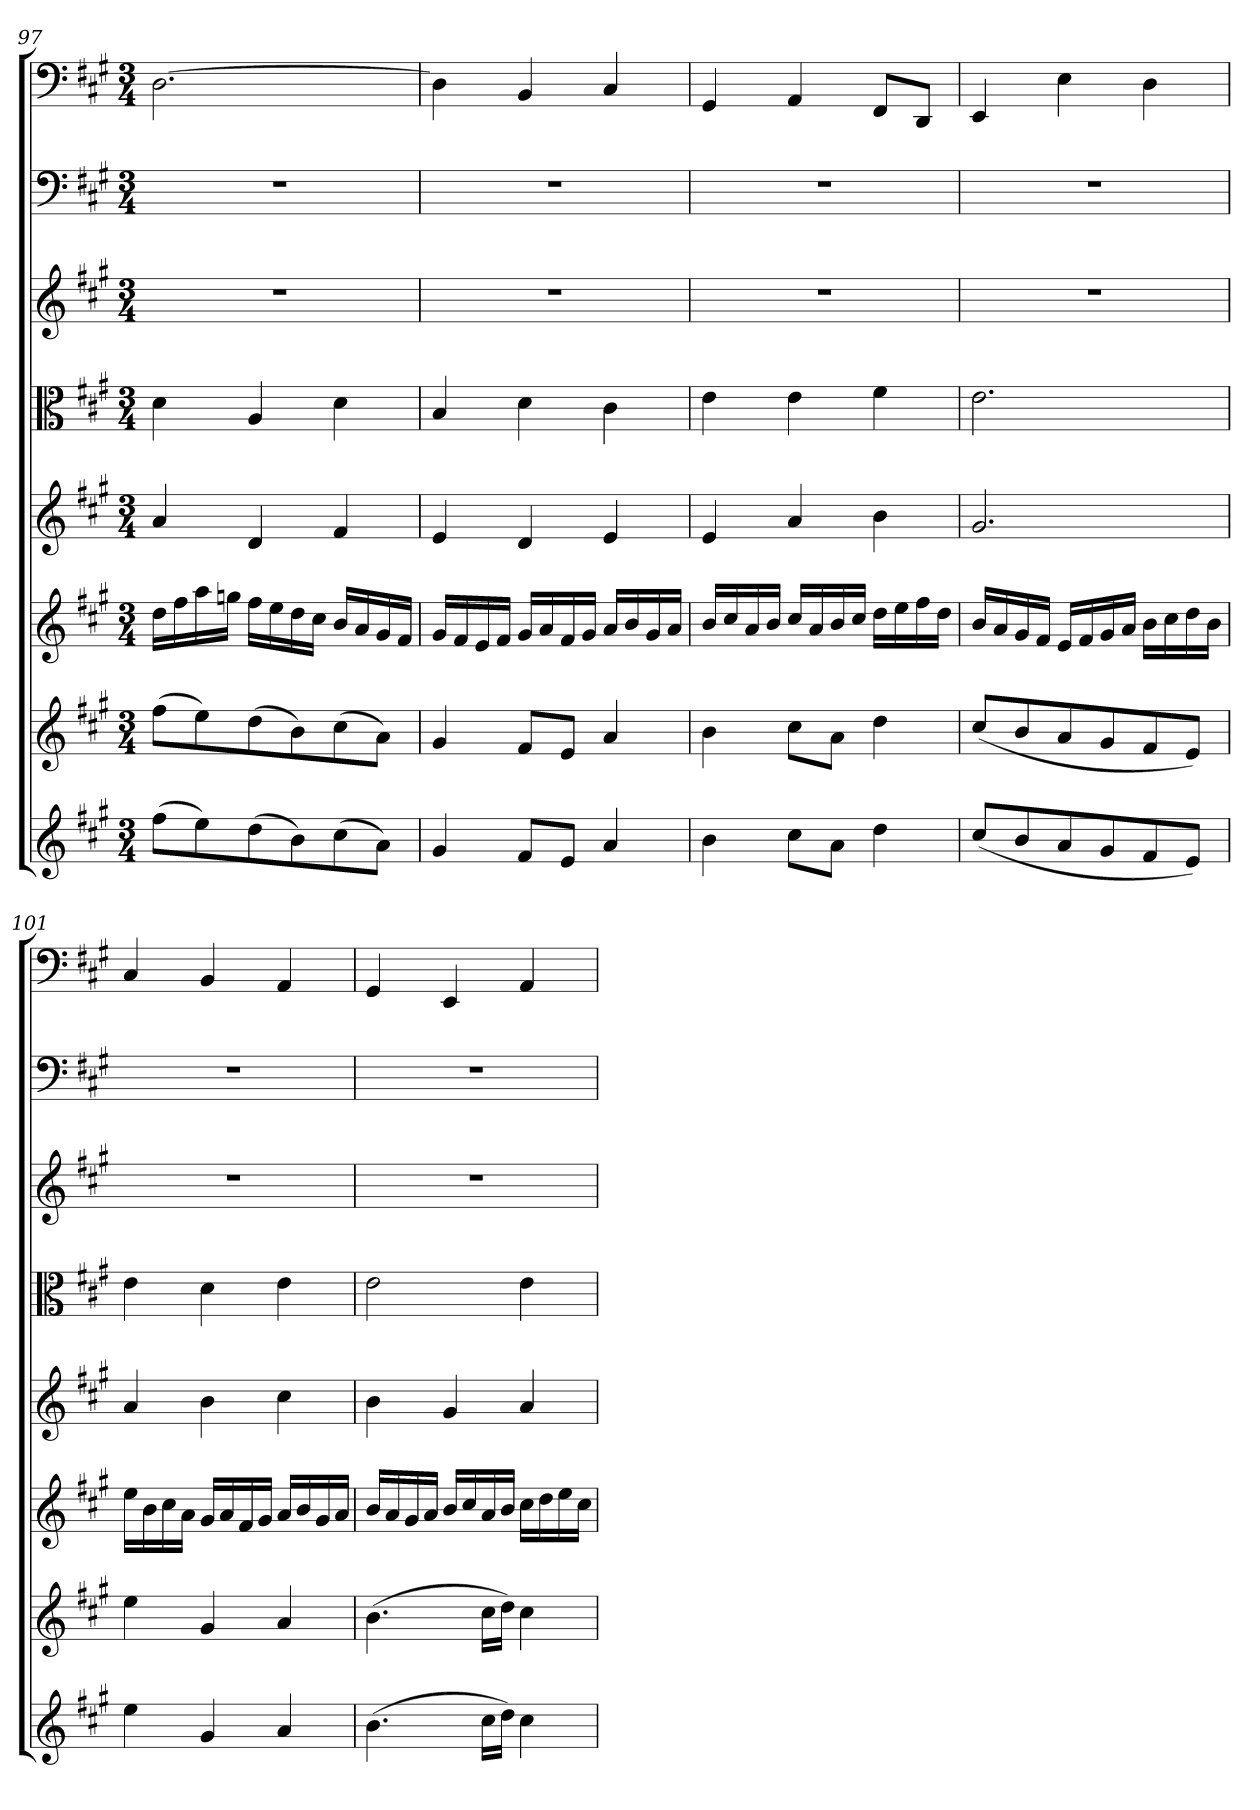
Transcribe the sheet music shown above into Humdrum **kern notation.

**kern	**kern	**kern	**kern	**kern	**kern	**kern	**kern
*part8	*part7	*part6	*part5	*part4	*part3	*part2	*part1
*staff8	*staff7	*staff6	*staff5	*staff4	*staff3	*staff2	*staff1
*clefG2	*clefG2	*clefG2	*clefG2	*clefC3	*clefG2	*clefF4	*clefF4
*k[f#c#g#]	*k[f#c#g#]	*k[f#c#g#]	*k[f#c#g#]	*k[f#c#g#]	*k[f#c#g#]	*k[f#c#g#]	*k[f#c#g#]
*A:	*A:	*A:	*A:	*A:	*A:	*A:	*A:
*M3/4	*M3/4	*M3/4	*M3/4	*M3/4	*M3/4	*M3/4	*M3/4
=97	=97	=97	=97	=97	=97	=97	=97
(8ff#\L	(8ff#\L	16dd\LL	4a/	4d\	2.r	2.r	[2.D\
.	.	16ff#\	.	.	.	.	.
8ee\)	8ee\)	16aa\	.	.	.	.	.
.	.	16ggn\JJ	.	.	.	.	.
(8dd\	(8dd\	16ff#\LL	4d/	4A/	.	.	.
.	.	16ee\	.	.	.	.	.
8b\)	8b\)	16dd\	.	.	.	.	.
.	.	16cc#\JJ	.	.	.	.	.
(8cc#\	(8cc#\	16b/LL	4f#/	4d\	.	.	.
.	.	16a/	.	.	.	.	.
8a\J)	8a\J)	16g#/	.	.	.	.	.
.	.	16f#/JJ	.	.	.	.	.
=98	=98	=98	=98	=98	=98	=98	=98
4g#/	4g#/	16g#/LL	4e/	4B/	2.r	2.r	4D\]
.	.	16f#/	.	.	.	.	.
.	.	16e/	.	.	.	.	.
.	.	16f#/JJ	.	.	.	.	.
8f#/L	8f#/L	16g#/LL	4d/	4d\	.	.	4BB/
.	.	16a/	.	.	.	.	.
8e/J	8e/J	16f#/	.	.	.	.	.
.	.	16g#/JJ	.	.	.	.	.
4a/	4a/	16a/LL	4e/	4c#\	.	.	4C#/
.	.	16b/	.	.	.	.	.
.	.	16g#/	.	.	.	.	.
.	.	16a/JJ	.	.	.	.	.
=99	=99	=99	=99	=99	=99	=99	=99
4b\	4b\	16b/LL	4e/	4e\	2.r	2.r	4GG#/
.	.	16cc#/	.	.	.	.	.
.	.	16a/	.	.	.	.	.
.	.	16b/JJ	.	.	.	.	.
8cc#\L	8cc#\L	16cc#/LL	4a/	4e\	.	.	4AA/
.	.	16a/	.	.	.	.	.
8a\J	8a\J	16b/	.	.	.	.	.
.	.	16cc#/JJ	.	.	.	.	.
4dd\	4dd\	16dd\LL	4b\	4f#\	.	.	8FF#/L
.	.	16ee\	.	.	.	.	.
.	.	16ff#\	.	.	.	.	8DD/J
.	.	16dd\JJ	.	.	.	.	.
=100	=100	=100	=100	=100	=100	=100	=100
(8cc#/L	(8cc#/L	16b/LL	2.g#/	2.e\	2.r	2.r	4EE/
.	.	16a/	.	.	.	.	.
8b/	8b/	16g#/	.	.	.	.	.
.	.	16f#/JJ	.	.	.	.	.
8a/	8a/	16e/LL	.	.	.	.	4E\
.	.	16f#/	.	.	.	.	.
8g#/	8g#/	16g#/	.	.	.	.	.
.	.	16a/JJ	.	.	.	.	.
8f#/	8f#/	16b\LL	.	.	.	.	4D\
.	.	16cc#\	.	.	.	.	.
8e/J)	8e/J)	16dd\	.	.	.	.	.
.	.	16b\JJ	.	.	.	.	.
=101	=101	=101	=101	=101	=101	=101	=101
4ee\	4ee\	16ee\LL	4a/	4e\	2.r	2.r	4C#/
.	.	16b\	.	.	.	.	.
.	.	16cc#\	.	.	.	.	.
.	.	16a\JJ	.	.	.	.	.
4g#/	4g#/	16g#/LL	4b\	4d\	.	.	4BB/
.	.	16a/	.	.	.	.	.
.	.	16f#/	.	.	.	.	.
.	.	16g#/JJ	.	.	.	.	.
4a/	4a/	16a/LL	4cc#\	4e\	.	.	4AA/
.	.	16b/	.	.	.	.	.
.	.	16g#/	.	.	.	.	.
.	.	16a/JJ	.	.	.	.	.
=102	=102	=102	=102	=102	=102	=102	=102
(4.b\	(4.b\	16b/LL	4b\	2e\	2.r	2.r	4GG#/
.	.	16a/	.	.	.	.	.
.	.	16g#/	.	.	.	.	.
.	.	16a/JJ	.	.	.	.	.
.	.	16b/LL	4g#/	.	.	.	4EE/
.	.	16cc#/	.	.	.	.	.
16cc#\LL	16cc#\LL	16a/	.	.	.	.	.
16dd\JJ)	16dd\JJ)	16b/JJ	.	.	.	.	.
4cc#\	4cc#\	16cc#\LL	4a/	4e\	.	.	4AA/
.	.	16dd\	.	.	.	.	.
.	.	16ee\	.	.	.	.	.
.	.	16cc#\JJ	.	.	.	.	.
=	=	=	=	=	=	=	=
*-	*-	*-	*-	*-	*-	*-	*-
